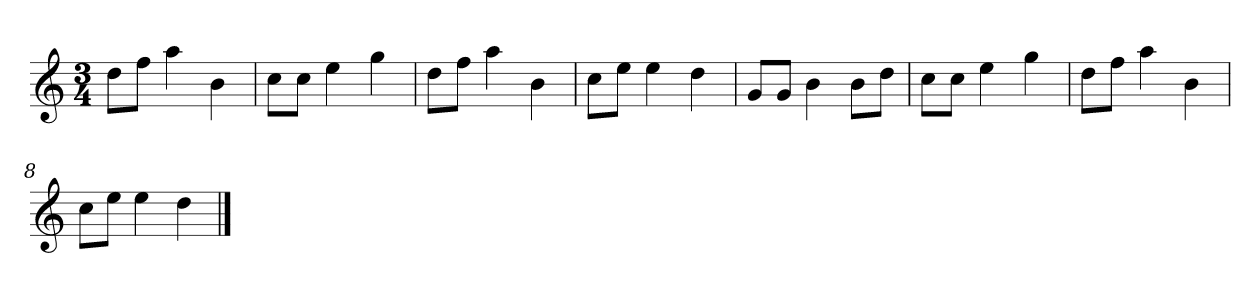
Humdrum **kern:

**kern
*part1
*staff1
*clefG2
*k[]
*C:
*M3/4
=
8dd\L
8ff\J
4aa
4b
=2
8cc\L
8cc\J
4ee
4gg
=3
8dd\L
8ff\J
4aa
4b
=4
8cc\L
8ee\J
4ee
4dd
=5y
8g/L
8g/J
4b
8b\L
8dd\J
=6
8cc\L
8cc\J
4ee
4gg
=7
8dd\L
8ff\J
4aa
4b
=8
8cc\L
8ee\J
4ee
4dd
==
*-
